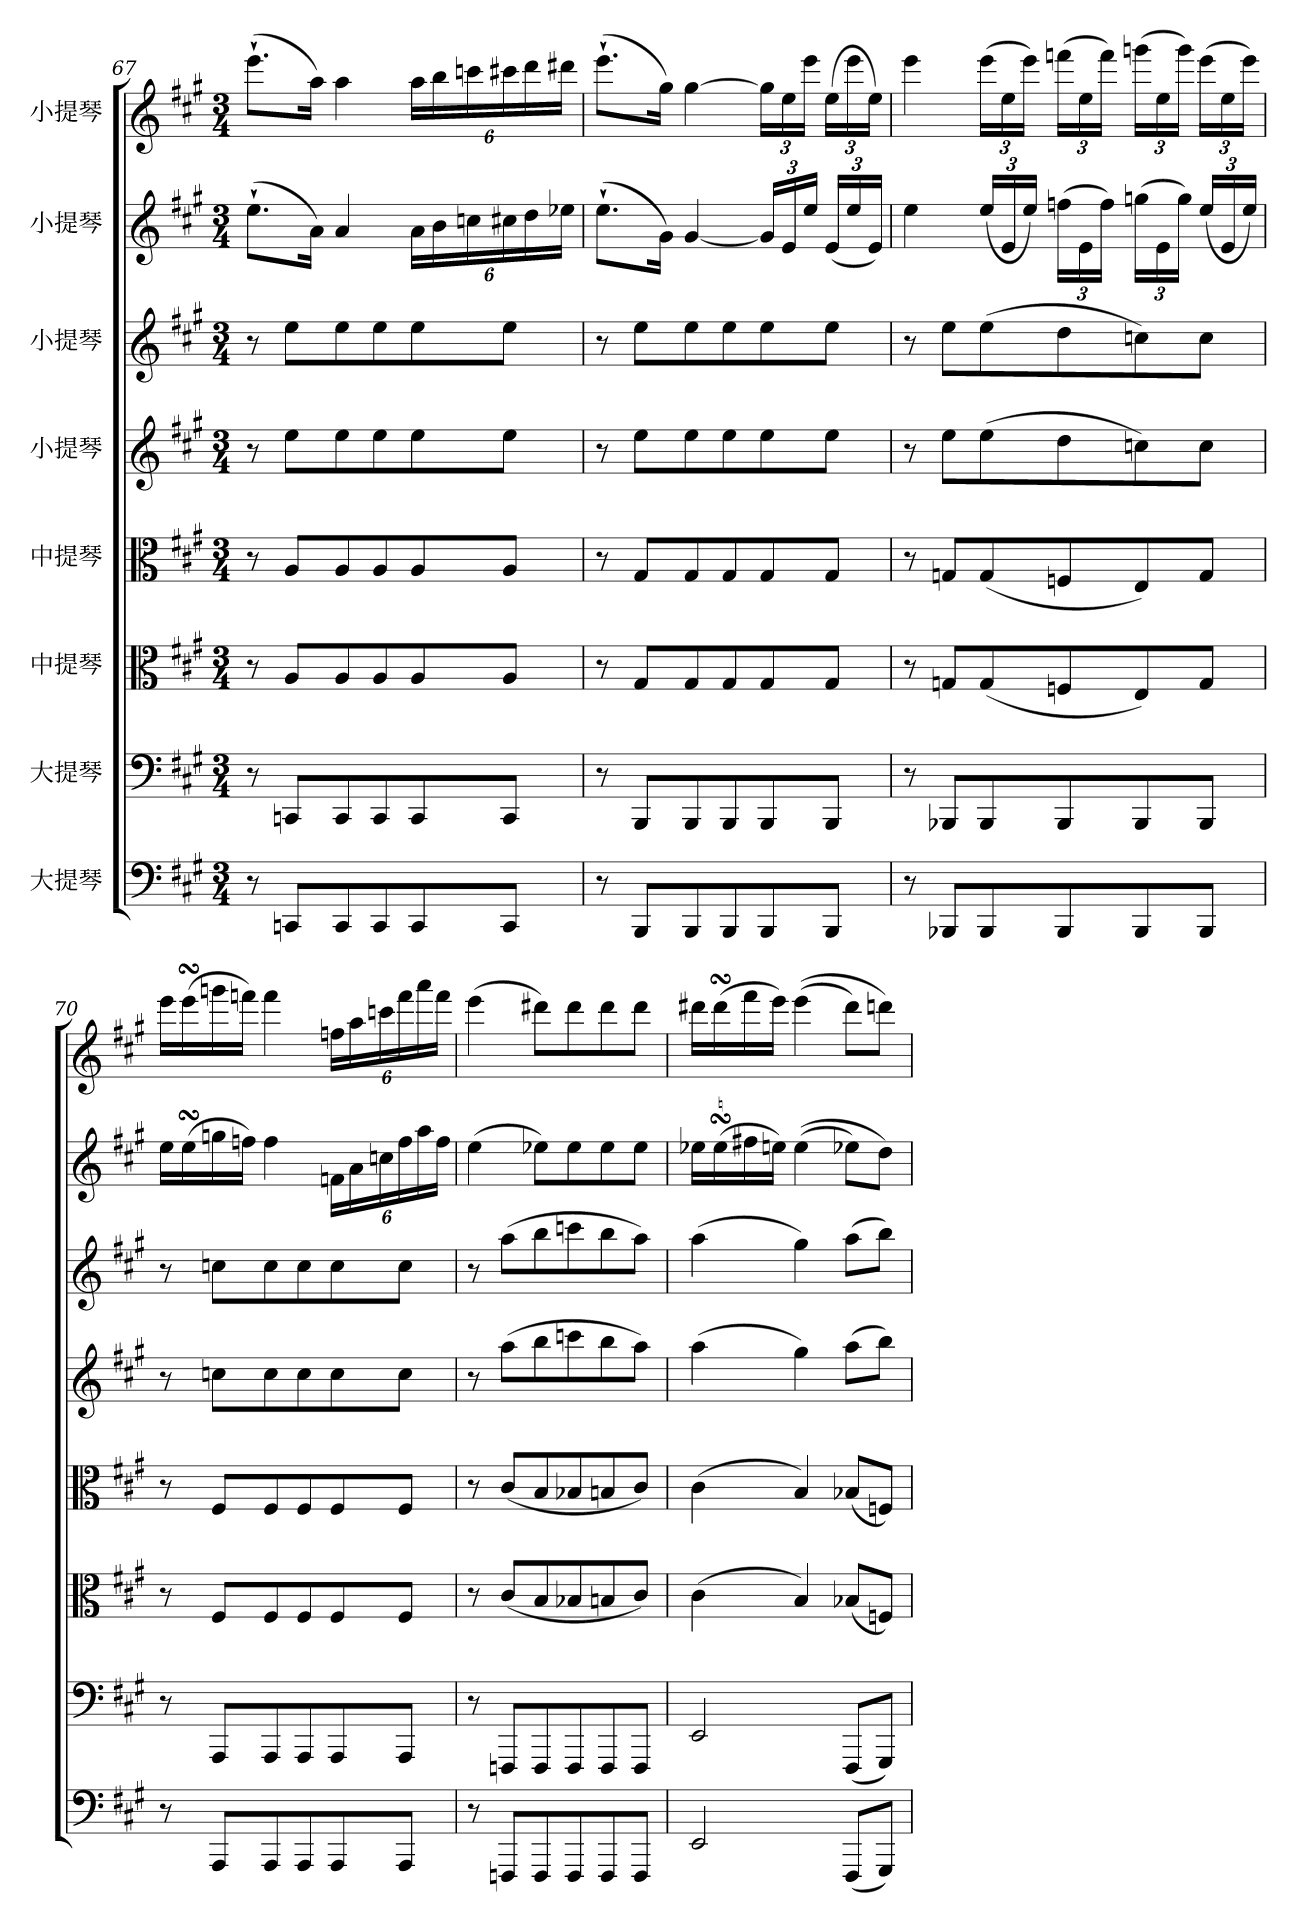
**kern	**kern	**kern	**kern	**kern	**kern	**kern	**kern
*part8	*part7	*part6	*part5	*part4	*part3	*part2	*part1
*staff8	*staff7	*staff6	*staff5	*staff4	*staff3	*staff2	*staff1
*I"大提琴	*I"大提琴	*I"中提琴	*I"中提琴	*I"小提琴	*I"小提琴	*I"小提琴	*I"小提琴
!!LO:LB:g=z
*clefF4	*clefF4	*clefC3	*clefC3	*clefG2	*clefG2	*clefG2	*clefG2
*k[f#c#g#]	*k[f#c#g#]	*k[f#c#g#]	*k[f#c#g#]	*k[f#c#g#]	*k[f#c#g#]	*k[f#c#g#]	*k[f#c#g#]
*M3/4	*M3/4	*M3/4	*M3/4	*M3/4	*M3/4	*M3/4	*M3/4
=67	=67	=67	=67	=67	=67	=67	=67
8r	8r	8r	8r	8r	8r	(>8.ee`\L	(>8.eee`\L
8CCn/L	8CCn/L	8A/L	8A/L	8ee\L	8ee\L	.	.
.	.	.	.	.	.	16a\Jk)	16aa\Jk)
8CC/	8CC/	8A/	8A/	8ee\	8ee\	4a/	4aa\
8CC/	8CC/	8A/	8A/	8ee\	8ee\	.	.
*	*	*	*	*	*	*Xbrackettup	*Xbrackettup
8CC/	8CC/	8A/	8A/	8ee\	8ee\	24a\LL	24aa\LL
.	.	.	.	.	.	24b\	24bb\
.	.	.	.	.	.	24ccn\	24cccn\
8CC/J	8CC/J	8A/J	8A/J	8ee\J	8ee\J	24cc#X\	24ccc#X\
.	.	.	.	.	.	24dd\	24ddd\
.	.	.	.	.	.	24ee-X\JJ	24ddd#X\JJ
=68	=68	=68	=68	=68	=68	=68	=68
8r	8r	8r	8r	8r	8r	(>8.ee`\L	(>8.eee`\L
8BBB/L	8BBB/L	8G#/L	8G#/L	8ee\L	8ee\L	.	.
.	.	.	.	.	.	16g#\Jk)	16gg#\Jk)
8BBB/	8BBB/	8G#/	8G#/	8ee\	8ee\	[4g#/	[4gg#\
8BBB/	8BBB/	8G#/	8G#/	8ee\	8ee\	.	.
8BBB/	8BBB/	8G#/	8G#/	8ee\	8ee\	24g#/LL]	24gg#\LL]
.	.	.	.	.	.	24e/	24ee\
.	.	.	.	.	.	24ee/JJ	24eee\JJ
8BBB/J	8BBB/J	8G#/J	8G#/J	8ee\J	8ee\J	(<24e/LL	(>24ee\LL
.	.	.	.	.	.	24ee/	24eee\
.	.	.	.	.	.	24e/JJ)	24ee\JJ)
=69	=69	=69	=69	=69	=69	=69	=69
8r	8r	8r	8r	8r	8r	4ee\	4eee\
8BBB-X/L	8BBB-X/L	8Gn/L	8Gn/L	8ee\L	8ee\L	.	.
8BBB-/	8BBB-/	(<8G/	(<8G/	(>8ee\	(>8ee\	(<24ee/LL	(>24eee\LL
.	.	.	.	.	.	24e/	24ee\
.	.	.	.	.	.	24ee/JJ)	24eee\JJ)
8BBB-/	8BBB-/	8Fn/	8Fn/	8dd\	8dd\	(>24ffn\LL	(>24fffn\LL
.	.	.	.	.	.	24e\	24ee\
.	.	.	.	.	.	24ff\JJ)	24fff\JJ)
8BBB-/	8BBB-/	8E/)	8E/)	8ccn\)	8ccn\)	(>24ggn\LL	(>24gggn\LL
.	.	.	.	.	.	24e\	24ee\
.	.	.	.	.	.	24gg\JJ)	24ggg\JJ)
8BBB-/J	8BBB-/J	8G/J	8G/J	8cc\J	8cc\J	(<24ee/LL	(>24eee\LL
.	.	.	.	.	.	24e/	24ee\
.	.	.	.	.	.	24ee/JJ)	24eee\JJ)
=70	=70	=70	=70	=70	=70	=70	=70
8r	8r	8r	8r	8r	8r	16ee\LL	16eee\LL
.	.	.	.	.	.	(>16eesSSS\	(>16eeesSSS\
8AAA/L	8AAA/L	8F#/L	8F#/L	8ccn\L	8ccn\L	16ggn\	16gggn\
.	.	.	.	.	.	16ffn\JJ)	16fffn\JJ)
8AAA/	8AAA/	8F#/	8F#/	8cc\	8cc\	4ff\	4fff\
8AAA/	8AAA/	8F#/	8F#/	8cc\	8cc\	.	.
8AAA/	8AAA/	8F#/	8F#/	8cc\	8cc\	24fn\LL	24ffn\LL
.	.	.	.	.	.	24a\	24aa\
.	.	.	.	.	.	24ccn\	24cccn\
8AAA/J	8AAA/J	8F#/J	8F#/J	8cc\J	8cc\J	24ff\	24fff\
.	.	.	.	.	.	24aa\	24aaa\
.	.	.	.	.	.	24ff\JJ	24fff\JJ
=71	=71	=71	=71	=71	=71	=71	=71
8r	8r	8r	8r	8r	8r	(>4ee\	(>4eee\
8FFFn/L	8FFFn/L	(<8c#/L	(<8c#/L	(>8aa\L	(>8aa\L	.	.
8FFF/	8FFF/	8B/	8B/	8bb\	8bb\	8ee-X\L)	8ddd#X\L)
8FFF/	8FFF/	8B-X/	8B-X/	8cccn\	8cccn\	8ee-\	8ddd#\
8FFF/	8FFF/	8Bn/	8Bn/	8bb\	8bb\	8ee-\	8ddd#\
8FFF/J	8FFF/J	8c#/J)	8c#/J)	8aa\J)	8aa\J)	8ee-\J	8ddd#\J
!!LO:PB:g=z
=72	=72	=72	=72	=72	=72	=72	=72
2EE/	2EE/	(>4c#\	(>4c#\	(>4aa\	(>4aa\	16ee-X\LL	16ddd#X\LL
.	.	.	.	.	.	(>16ee-sSSs\	(>16ddd#sSsS\
.	.	.	.	.	.	16ff#\	16fff#\
.	.	.	.	.	.	16een\JJ)	16eee\JJ)
.	.	4B/)	4B/)	4gg#\)	4gg#\)	(>(>4ee\	(>(>4eee\
(<8FFF#/L	(<8FFF#/L	(<8B-X/L	(<8B-X/L	(>8aa\L	(>8aa\L	8ee-X\L)	8ddd#\L)
8GGG#/J)	8GGG#/J)	8Fn/J)	8Fn/J)	8bb\J)	8bb\J)	8dd\J)	8dddn\J)
=	=	=	=	=	=	=	=
*-	*-	*-	*-	*-	*-	*-	*-
